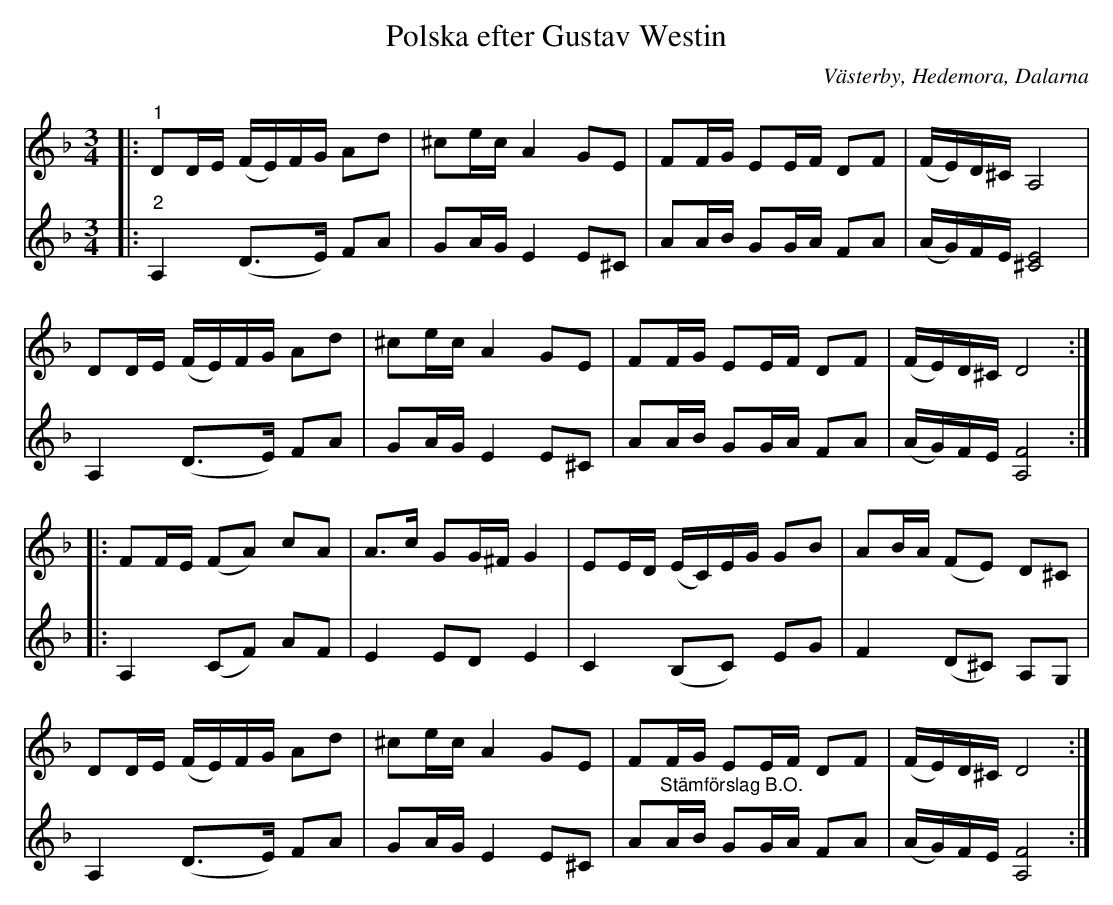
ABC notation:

X:1
T:Polska efter Gustav Westin
O:Västerby, Hedemora, Dalarna
L:1/8
M:3/4
K:Dm
V:1
|:"^1" DD/E/ (F/E/)F/G/ Ad | ^ce/c/ A2 GE | FF/G/ EE/F/ DF | (F/E/)D/^C/ A,4 |
DD/E/ (F/E/)F/G/ Ad | ^ce/c/ A2 GE | FF/G/ EE/F/ DF | (F/E/)D/^C/ D4 ::
FF/E/ (FA) cA | A>c GG/^F/ G2 | EE/D/ (E/C/)E/G/ GB | AB/A/ (FE) D^C |
DD/E/ (F/E/)F/G/ Ad | ^ce/c/ A2 GE | FF/G/ EE/F/ DF | (F/E/)D/^C/ D4 :|
V:2
|:"^2" A,2 (D>E) FA | GA/G/ E2 E^C | AA/B/ GG/A/ FA | (A/G/)F/E/ [^CE]4 |
A,2 (D>E) FA | GA/G/ E2 E^C | AA/B/ GG/A/ FA | (A/G/)F/E/ [A,F]4 ::
A,2 (CF) AF | E2 ED E2 | C2 (B,C) EG | F2 (D^C) A,G, |
A,2 (D>E) FA | GA/G/ E2 E^C | A"^Stämförslag B.O."A/B/ GG/A/ FA | (A/G/)F/E/ [A,F]4 :|
